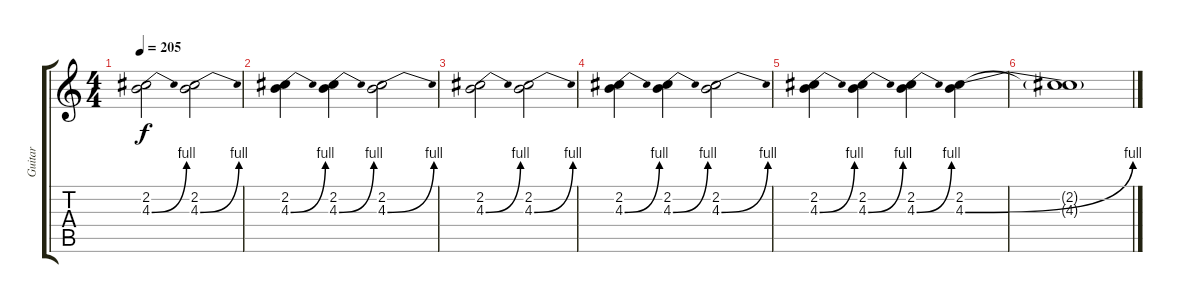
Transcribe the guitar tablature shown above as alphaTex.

\track ("Guitar" "Guitar") {instrument distortionguitar}
\staff {score tabs}
\tuning (E4 B3 G3 D3 A2 E2) {hide}
\ts (4 4)
\tempo 205
\clef g2
\ks c
(2.2 4.3{be (bend 0 0 60 4)}).2{dy f} (2.2 4.3{be (bend 0 0 60 4)}).2 |
(2.2 4.3{be (bend 0 0 60 4)}).4 (2.2 4.3{be (bend 0 0 60 4)}).4 (2.2 4.3{be (bend 0 0 60 4)}).2 |
(2.2 4.3{be (bend 0 0 60 4)}).2 (2.2 4.3{be (bend 0 0 60 4)}).2 |
(2.2 4.3{be (bend 0 0 60 4)}).4 (2.2 4.3{be (bend 0 0 60 4)}).4 (2.2 4.3{be (bend 0 0 60 4)}).2 |
(2.2 4.3{be (bend 0 0 60 4)}).4 (2.2 4.3{be (bend 0 0 60 4)}).4 (2.2 4.3{be (bend 0 0 60 4)}).4 (2.2 4.3{be (bend 0 0 60 4)}).4 |
(2.2{t} 4.3{t}).1
